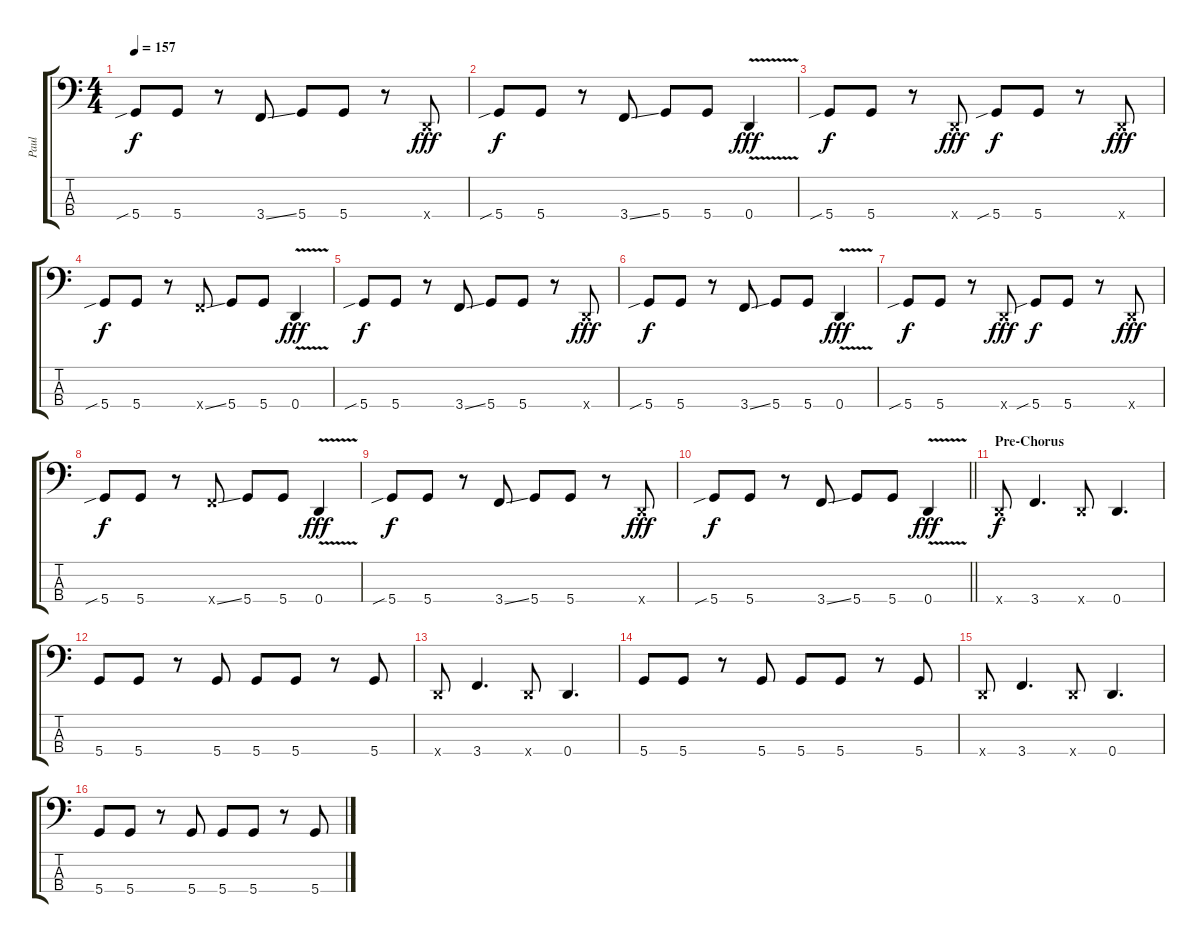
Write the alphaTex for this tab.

\track ("Paul" "Paul") {instrument electricbassfinger}
\staff {score tabs}
\tuning (F2 C2 G1 D1) {hide}
\ts (4 4)
\tempo 157
\clef f4
\ks c
5.4{sib}.8{dy f} 5.4.8 r.8 3.4{ss}.8 5.4.8 5.4.8 r.8 0.4{x}.8{dy fff} |
5.4{sib}.8{dy f} 5.4.8 r.8 3.4{ss}.8 5.4.8 5.4.8 0.4{v}.4{dy fff} |
5.4{sib}.8{dy f} 5.4.8 r.8 0.4{x}.8{dy fff} 5.4{sib}.8{dy f} 5.4.8 r.8 0.4{x}.8{dy fff} |
5.4{sib}.8{dy f} 5.4.8 r.8 3.4{ss x}.8 5.4.8 5.4.8 0.4{v}.4{dy fff} |
5.4{sib}.8{dy f} 5.4.8 r.8 3.4{ss}.8 5.4.8 5.4.8 r.8 0.4{x}.8{dy fff} |
5.4{sib}.8{dy f} 5.4.8 r.8 3.4{ss}.8 5.4.8 5.4.8 0.4{v}.4{dy fff} |
5.4{sib}.8{dy f} 5.4.8 r.8 0.4{x}.8{dy fff} 5.4{sib}.8{dy f} 5.4.8 r.8 0.4{x}.8{dy fff} |
5.4{sib}.8{dy f} 5.4.8 r.8 3.4{ss x}.8 5.4.8 5.4.8 0.4{v}.4{dy fff} |
5.4{sib}.8{dy f} 5.4.8 r.8 3.4{ss}.8 5.4.8 5.4.8 r.8 0.4{x}.8{dy fff} |
\barLineRight lightlight
5.4{sib}.8{dy f} 5.4.8 r.8 3.4{ss}.8 5.4.8 5.4.8 0.4{v}.4{dy fff} |
\section ("" "Pre-Chorus")
0.4{x}.8{dy f} 3.4.4{d} 0.4{x}.8 0.4.4{d} |
5.4.8 5.4.8 r.8 5.4.8 5.4.8 5.4.8 r.8 5.4.8 |
0.4{x}.8 3.4.4{d} 0.4{x}.8 0.4.4{d} |
5.4.8 5.4.8 r.8 5.4.8 5.4.8 5.4.8 r.8 5.4.8 |
0.4{x}.8 3.4.4{d} 0.4{x}.8 0.4.4{d} |
5.4.8 5.4.8 r.8 5.4.8 5.4.8 5.4.8 r.8 5.4.8
